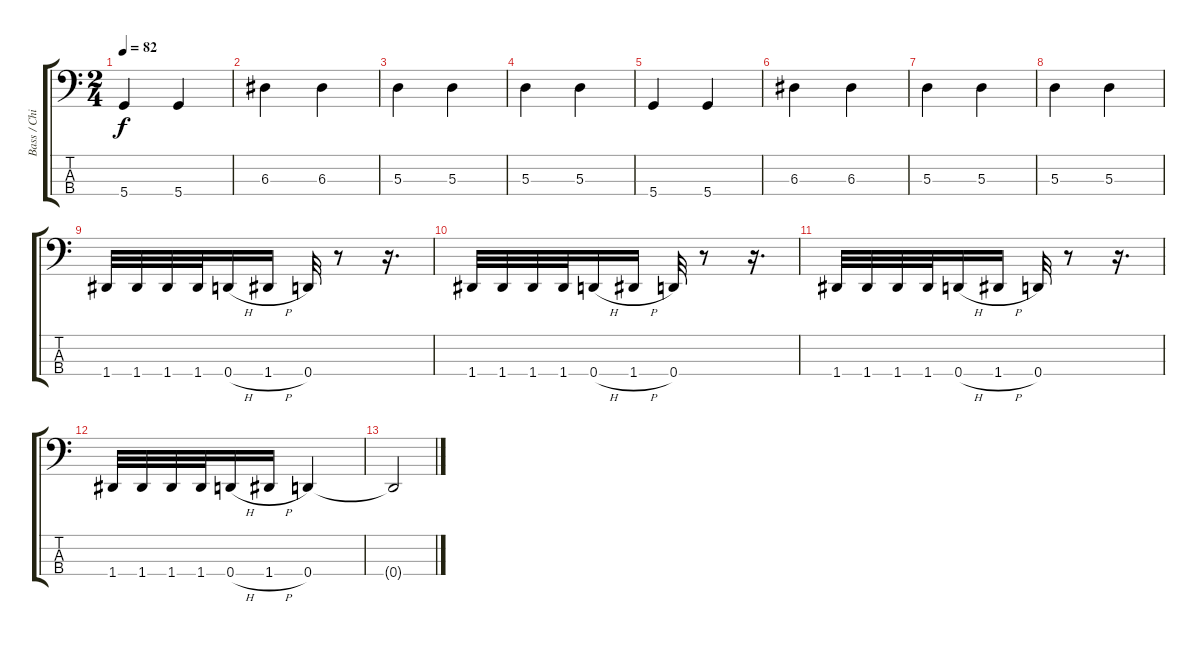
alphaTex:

\track ("Bass / Chi Cheng" "Bass / Chi") {instrument electricbassfinger}
\staff {score tabs}
\tuning (G2 D2 A1 D1) {hide}
\ts (2 4)
\tempo 82
\clef f4
\ks c
5.4.4{dy f} 5.4.4 |
6.3.4 6.3.4 |
5.3.4 5.3.4 |
5.3.4 5.3.4 |
5.4.4 5.4.4 |
6.3.4 6.3.4 |
5.3.4 5.3.4 |
5.3.4 5.3.4 |
1.4.32 1.4.32 1.4.32 1.4.32 0.4{h}.16 1.4{h}.16 0.4.32 r.8 r.16{d} |
1.4.32 1.4.32 1.4.32 1.4.32 0.4{h}.16 1.4{h}.16 0.4.32 r.8 r.16{d} |
1.4.32 1.4.32 1.4.32 1.4.32 0.4{h}.16 1.4{h}.16 0.4.32 r.8 r.16{d} |
1.4.32 1.4.32 1.4.32 1.4.32 0.4{h}.16 1.4{h}.16{volume 16} 0.4.4 |
0.4{t}.2{volume 4}
